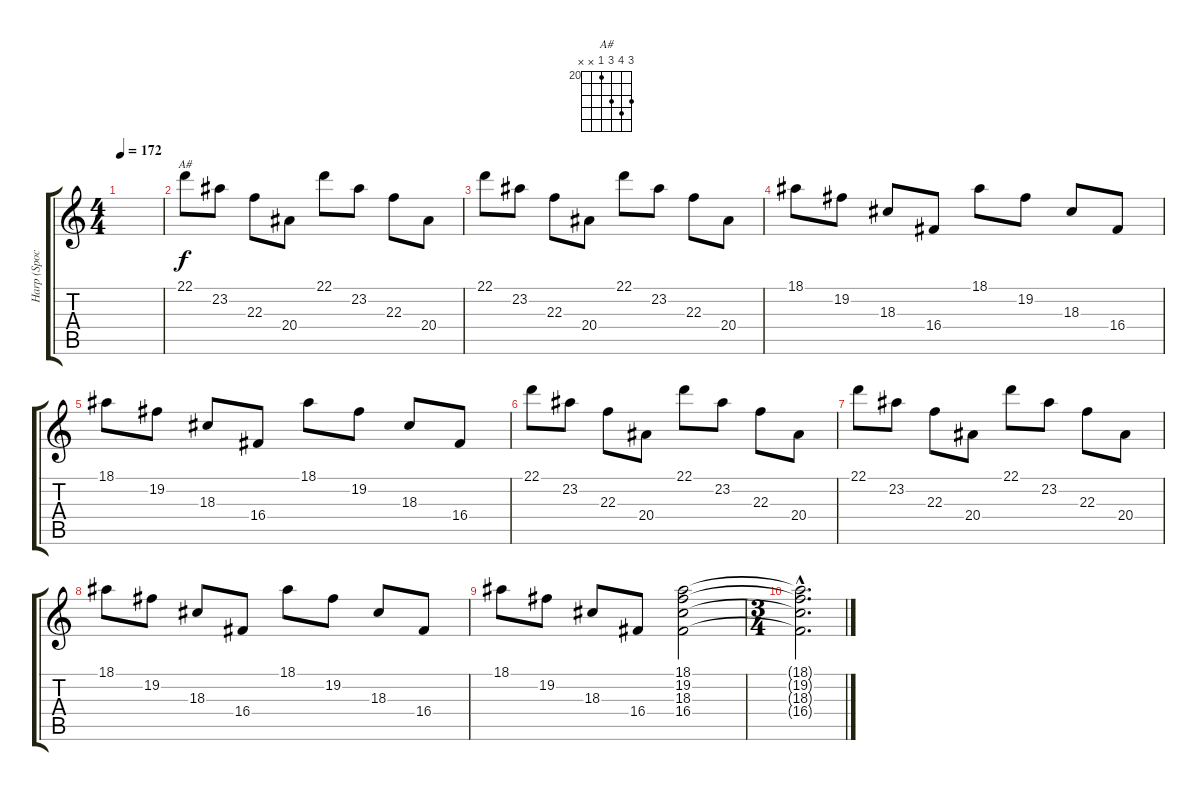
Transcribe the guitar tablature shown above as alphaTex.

\track ("Harp (Spock)" "Harp (Spoc") {instrument orchestralharp}
\staff {score tabs}
\tuning (E4 B3 G3 D3 A2 E2) {hide}
\chord ("A#" 22 23 22 20 x x) {firstfret 20}
\ts (4 4)
\tempo 172
\clef g2
\ks c
|
22.1.8{ch "A#"} 23.2.8 22.3.8 20.4.8 22.1.8 23.2.8 22.3.8 20.4.8 |
22.1.8 23.2.8 22.3.8 20.4.8 22.1.8 23.2.8 22.3.8 20.4.8 |
18.1.8 19.2.8 18.3.8 16.4.8 18.1.8 19.2.8 18.3.8 16.4.8 |
18.1.8 19.2.8 18.3.8 16.4.8 18.1.8 19.2.8 18.3.8 16.4.8 |
22.1.8 23.2.8 22.3.8 20.4.8 22.1.8 23.2.8 22.3.8 20.4.8 |
22.1.8 23.2.8 22.3.8 20.4.8 22.1.8 23.2.8 22.3.8 20.4.8 |
18.1.8 19.2.8 18.3.8 16.4.8 18.1.8 19.2.8 18.3.8 16.4.8 |
18.1.8 19.2.8 18.3.8 16.4.8 (18.1 19.2 18.3 16.4).2 |
\ts (3 4)
(18.1{hac t} 19.2{hac t} 18.3{hac t} 16.4{hac t}).2{d}
